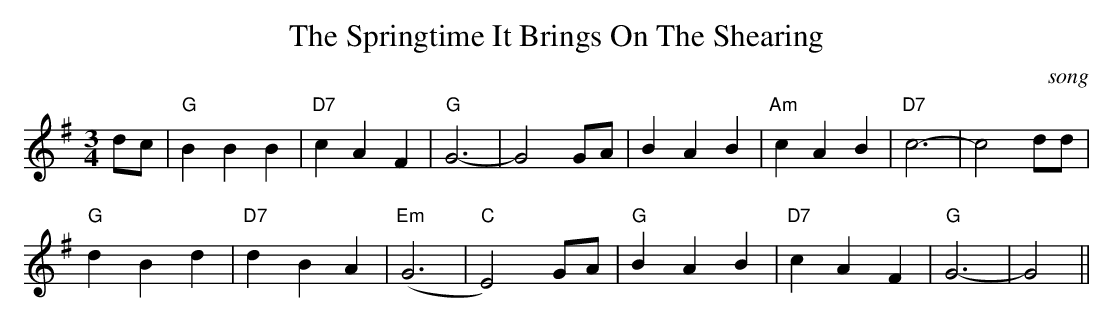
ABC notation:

X:1
T:Springtime It Brings On The Shearing, The
M:3/4
L:1/4
O:song
K:G
d/c/|"G"BBB|"D7"cAF|"G"G3-|G2 G/A/|BAB|"Am"cAB|"D7"c3-|c2 d/d/|
"G"dBd|"D7"dBA|"Em"(G3|"C"E2) G/A/|"G"BAB|"D7"cAF|"G"G3-|G2||
